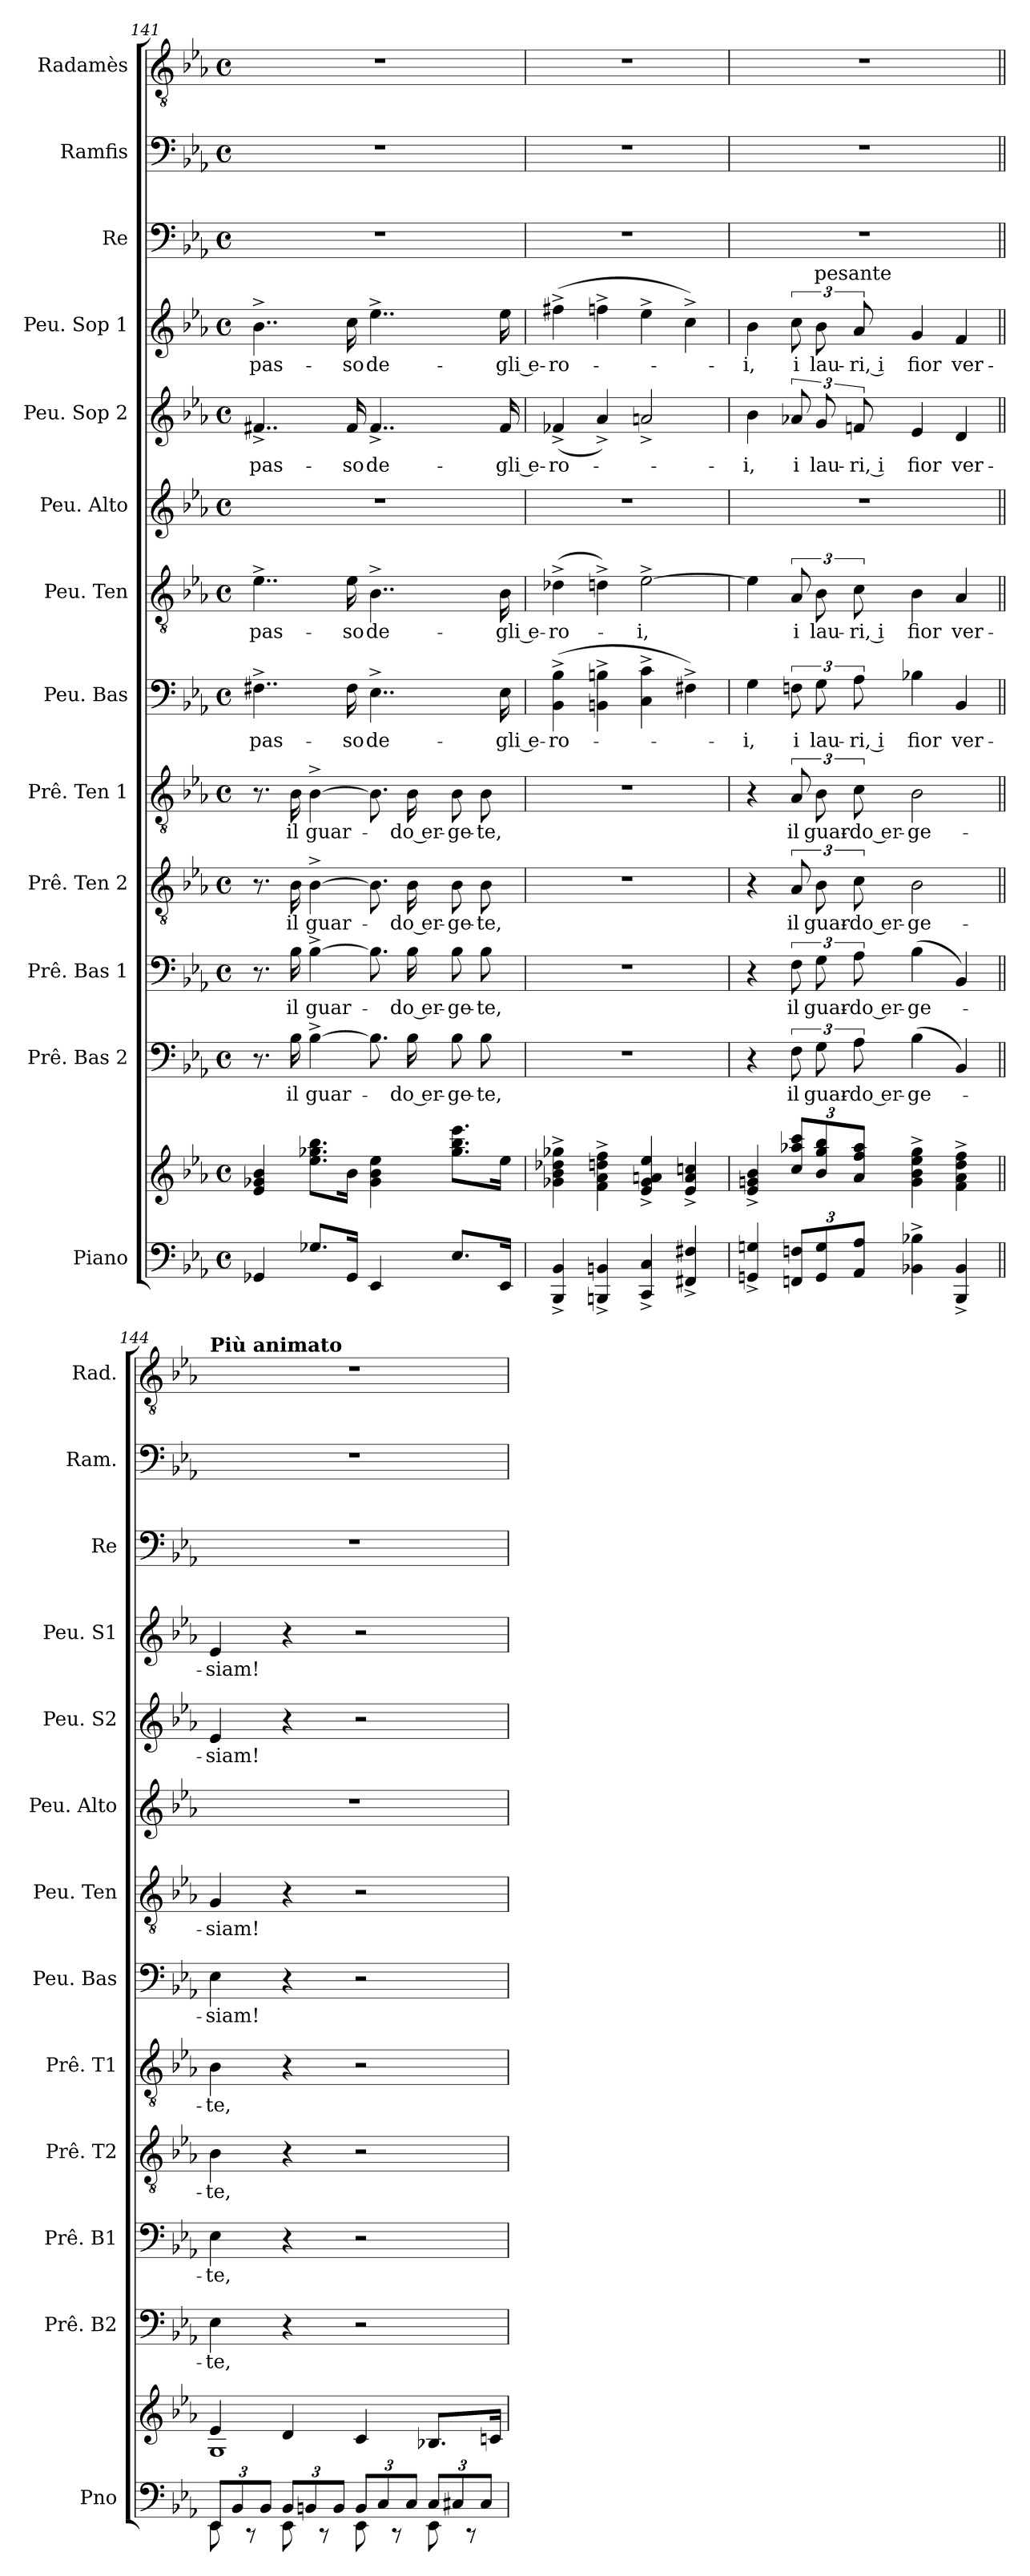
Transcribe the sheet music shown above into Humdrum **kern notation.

**kern	**kern	**dynam	**kern	**text	**kern	**text	**kern	**text	**kern	**text	**kern	**text	**kern	**text	**kern	**kern	**text	**kern	**text	**kern	**kern	**kern
*part13	*part13	*part13	*part12	*part12	*part11	*part11	*part10	*part10	*part9	*part9	*part8	*part8	*part7	*part7	*part6	*part5	*part5	*part4	*part4	*part3	*part2	*part1
*staff14	*staff13	*staff13/14	*staff12	*staff12	*staff11	*staff11	*staff10	*staff10	*staff9	*staff9	*staff8	*staff8	*staff7	*staff7	*staff6	*staff5	*staff5	*staff4	*staff4	*staff3	*staff2	*staff1
*I"Piano	*	*	*I"Prê. Bas 2	*	*I"Prê. Bas 1	*	*I"Prê. Ten 2	*	*I"Prê. Ten 1	*	*I"Peu. Bas	*	*I"Peu. Ten	*	*I"Peu. Alto	*I"Peu. Sop 2	*	*I"Peu. Sop 1	*	*I"Re	*I"Ramfis	*I"Radamès
*I'Pno	*	*	*I'Prê. B2	*	*I'Prê. B1	*	*I'Prê. T2	*	*I'Prê. T1	*	*I'Peu. Bas	*	*I'Peu. Ten	*	*I'Peu. Alto	*I'Peu. S2	*	*I'Peu. S1	*	*I'Re	*I'Ram.	*I'Rad.
*clefF4	*clefG2	*	*clefF4	*	*clefF4	*	*clefGv2	*	*clefGv2	*	*clefF4	*	*clefGv2	*	*clefG2	*clefG2	*	*clefG2	*	*clefF4	*clefF4	*clefGv2
*k[b-e-a-]	*k[b-e-a-]	*	*k[b-e-a-]	*	*k[b-e-a-]	*	*k[b-e-a-]	*	*k[b-e-a-]	*	*k[b-e-a-]	*	*k[b-e-a-]	*	*k[b-e-a-]	*k[b-e-a-]	*	*k[b-e-a-]	*	*k[b-e-a-]	*k[b-e-a-]	*k[b-e-a-]
*M4/4	*M4/4	*	*M4/4	*	*M4/4	*	*M4/4	*	*M4/4	*	*M4/4	*	*M4/4	*	*M4/4	*M4/4	*	*M4/4	*	*M4/4	*M4/4	*M4/4
*met(c)	*met(c)	*	*met(c)	*	*met(c)	*	*met(c)	*	*met(c)	*	*met(c)	*	*met(c)	*	*met(c)	*met(c)	*	*met(c)	*	*met(c)	*met(c)	*met(c)
=141	=141	=141	=141	=141	=141	=141	=141	=141	=141	=141	=141	=141	=141	=141	=141	=141	=141	=141	=141	=141	=141	=141
!	!	!	!	!	!	!	!	!	!	!	!	!LO:LY:b:color=#0055FF	!	!LO:LY:b:color=#0055FF	!	!	!LO:LY:b:color=#0055FF	!	!LO:LY:b:color=#0055FF	!	!	!
4GG-X/	4e-/ 4g-X/ 4b-/	.	8.r	.	8.r	.	8.r	.	8.r	.	4..F#X^\	pas-	4..e-^\	pas-	1r	4..f#X^/	pas-	4..b-^\	pas-	1r	1r	1r
!	!	!	!	!LO:LY:b:color=#0055FF	!	!LO:LY:b:color=#0055FF	!	!LO:LY:b:color=#0055FF	!	!LO:LY:b:color=#AA0000	!	!	!	!	!	!	!	!	!	!	!	!
.	.	.	16B-\	il	16B-\	il	16B-\	il	16B-\	il	.	.	.	.	.	.	.	.	.	.	.	.
!	!	!	!	!LO:LY:b:color=#0055FF	!	!LO:LY:b:color=#0055FF	!	!LO:LY:b:color=#0055FF	!	!LO:LY:b:color=#AA0000	!	!	!	!	!	!	!	!	!	!	!	!
8.G-X/L	8.ee-\ 8.gg-X\ 8.bb-\L	.	[4B-^\	guar-	[4B-^\	guar-	[4B-^\	guar-	[4B-^\	guar-	.	.	.	.	.	.	.	.	.	.	.	.
!	!	!	!	!	!	!	!	!	!	!	!	!LO:LY:b:color=#0055FF	!	!LO:LY:b:color=#0055FF	!	!	!LO:LY:b:color=#0055FF	!	!LO:LY:b:color=#0055FF	!	!	!
16GG-/Jk	16b-\Jk	.	.	.	.	.	.	.	.	.	16F#\	-so	16e-\	-so	.	16f#/	-so	16cc\	-so	.	.	.
!	!	!	!	!	!	!	!	!	!	!	!	!LO:LY:b:color=#0055FF	!	!LO:LY:b:color=#0055FF	!	!	!LO:LY:b:color=#0055FF	!	!LO:LY:b:color=#0055FF	!	!	!
4EE-/	4g-\ 4b-\ 4ee-\	.	8.B-\]	.	8.B-\]	.	8.B-\]	.	8.B-\]	.	4..E-^\	de-	4..B-^\	de-	.	4..f#^/	de-	4..ee-^\	de-	.	.	.
!	!	!	!	!LO:LY:b:color=#0055FF	!	!LO:LY:b:color=#0055FF	!	!LO:LY:b:color=#0055FF	!	!LO:LY:b:color=#AA0000	!	!	!	!	!	!	!	!	!	!	!	!
.	.	.	16B-\	do er-	16B-\	do er-	16B-\	do er-	16B-\	do er-	.	.	.	.	.	.	.	.	.	.	.	.
!	!	!	!	!LO:LY:b:color=#0055FF	!	!LO:LY:b:color=#0055FF	!	!LO:LY:b:color=#0055FF	!	!LO:LY:b:color=#AA0000	!	!	!	!	!	!	!	!	!	!	!	!
8.E-/L	8.gg-\ 8.bb-\ 8.eee-\L	.	8B-\	-ge-	8B-\	-ge-	8B-\	-ge-	8B-\	-ge-	.	.	.	.	.	.	.	.	.	.	.	.
!	!	!	!	!LO:LY:b:color=#0055FF	!	!LO:LY:b:color=#0055FF	!	!LO:LY:b:color=#0055FF	!	!LO:LY:b:color=#AA0000	!	!	!	!	!	!	!	!	!	!	!	!
.	.	.	8B-\	-te,	8B-\	-te,	8B-\	-te,	8B-\	-te,	.	.	.	.	.	.	.	.	.	.	.	.
!	!	!	!	!	!	!	!	!	!	!	!	!LO:LY:b:color=#0055FF	!	!LO:LY:b:color=#0055FF	!	!	!LO:LY:b:color=#0055FF	!	!LO:LY:b:color=#0055FF	!	!	!
16EE-/Jk	16ee-\Jk	.	.	.	.	.	.	.	.	.	16E-\	gli e-	16B-\	gli e-	.	16f#/	gli e-	16ee-\	gli e-	.	.	.
!!LO:PB:g=z
=142	=142	=142	=142	=142	=142	=142	=142	=142	=142	=142	=142	=142	=142	=142	=142	=142	=142	=142	=142	=142	=142	=142
!	!	!	!	!	!	!	!	!	!	!	!	!LO:LY:b:color=#0055FF	!	!LO:LY:b:color=#0055FF	!	!	!LO:LY:b:color=#0055FF	!	!LO:LY:b:color=#0055FF	!	!	!
4BBB-/^ 4BB-/^	4g-X\^ 4b-\^ 4dd-X\^ 4gg-X\^	.	1r	.	1r	.	1r	.	1r	.	(>4BB-\^ 4B-\^	-ro-	(>4d-X^\	-ro-	1r	(<4f-X^/	-ro-	(>4ff#X^\	-ro-	1r	1r	1r
4BBBn/^ 4BBn/^	4f\^ 4a-\^ 4ddn\^ 4ff\^	.	.	.	.	.	.	.	.	.	4BBn\^ 4Bn\^	.	4dn^\)	.	.	4a-^/)	.	4ffn^\	.	.	.	.
!	!	!	!	!	!	!	!	!	!	!	!	!	!	!LO:LY:b:color=#0055FF	!	!	!	!	!	!	!	!
4CC/^ 4C/^	4e-/^ 4g-/^ 4an/^ 4ee-/^	.	.	.	.	.	.	.	.	.	4C\^ 4c\^	.	[2e-^\	-i,	.	2an^/	.	4ee-^\	.	.	.	.
4FF#X/^ 4F#X/^	4e-/^ 4a/^ 4ccn/^	.	.	.	.	.	.	.	.	.	4F#X^\)	.	.	.	.	.	.	4cc^\)	.	.	.	.
=143	=143	=143	=143	=143	=143	=143	=143	=143	=143	=143	=143	=143	=143	=143	=143	=143	=143	=143	=143	=143	=143	=143
!	!	!	!	!	!	!	!	!	!	!	!	!LO:LY:b:color=#0055FF	!	!	!	!	!LO:LY:b:color=#0055FF	!	!LO:LY:b:color=#0055FF	!	!	!
4GGn/^ 4Gn/^	4e-/^ 4gn/^ 4b-/^	.	4r	.	4r	.	4r	.	4r	.	4G\	-i,	4e-\]	.	1r	4b-\	-i,	4b-\	-i,	1r	1r	1r
*Xbrackettup	*Xbrackettup	*	*	*	*	*	*	*	*	*	*	*	*	*	*	*	*	*	*	*	*	*
!	!	!	!	!LO:LY:b:color=#0055FF	!	!LO:LY:b:color=#0055FF	!	!LO:LY:b:color=#0055FF	!	!LO:LY:b:color=#AA0000	!	!LO:LY:b:color=#0055FF	!	!LO:LY:b:color=#0055FF	!	!	!LO:LY:b:color=#0055FF	!	!LO:LY:b:color=#0055FF	!	!	!
12FFn/ 12Fn/L	12cc/ 12aa-X/ 12ccc/L	.	12F\	il	12F\	il	12A-/	il	12A-/	il	12Fn\	i	12A-/	i	.	12a-X/	i	12cc\	i	.	.	.
!	!	!	!	!	!	!	!	!	!	!	!	!	!	!	!	!	!	!LO:TX:a:t=pesante	!	!	!	!
!	!	!	!	!LO:LY:b:color=#0055FF	!	!LO:LY:b:color=#0055FF	!	!LO:LY:b:color=#0055FF	!	!LO:LY:b:color=#AA0000	!	!LO:LY:b:color=#0055FF	!	!LO:LY:b:color=#0055FF	!	!	!LO:LY:b:color=#0055FF	!	!LO:LY:b:color=#0055FF	!	!	!
12GG/ 12G/	12b-/ 12gg/ 12bb-/	.	12G\	guar-	12G\	guar-	12B-\	guar-	12B-\	guar-	12G\	lau-	12B-\	lau-	.	12g/	lau-	12b-\	lau-	.	.	.
!	!	!	!	!LO:LY:b:color=#0055FF	!	!LO:LY:b:color=#0055FF	!	!LO:LY:b:color=#0055FF	!	!LO:LY:b:color=#AA0000	!	!LO:LY:b:color=#0055FF	!	!LO:LY:b:color=#0055FF	!	!	!LO:LY:b:color=#0055FF	!	!LO:LY:b:color=#0055FF	!	!	!
12AA-/ 12A-/J	12a-/ 12ff/ 12aa-/J	.	12A-\	do er-	12A-\	do er-	12c\	do er-	12c\	do er-	12A-\	ri, i	12c\	ri, i	.	12fn/	ri, i	12a-/	ri, i	.	.	.
!	!	!	!	!LO:LY:b:color=#0055FF	!	!LO:LY:b:color=#0055FF	!	!LO:LY:b:color=#0055FF	!	!LO:LY:b:color=#AA0000	!	!LO:LY:b:color=#0055FF	!	!LO:LY:b:color=#0055FF	!	!	!LO:LY:b:color=#0055FF	!	!LO:LY:b:color=#0055FF	!	!	!
4BB-X\^ 4B-X\^	4g\^ 4b-\^ 4ee-\^ 4gg\^	.	(>4B-\	-ge-	(>4B-\	-ge-	2B-\	-ge-	2B-\	-ge-	4B-X\	fior	4B-\	fior	.	4e-/	fior	4g/	fior	.	.	.
!	!	!	!	!	!	!	!	!	!	!	!	!LO:LY:b:color=#0055FF	!	!LO:LY:b:color=#0055FF	!	!	!LO:LY:b:color=#0055FF	!	!LO:LY:b:color=#0055FF	!	!	!
4BBB-/^ 4BB-/^	4f\^ 4a-\^ 4dd\^ 4ff\^	.	4BB-/)	.	4BB-/)	.	.	.	.	.	4BB-/	ver-	4A-/	ver-	.	4d/	ver-	4f/	ver-	.	.	.
=144||	=144||	=144||	=144||	=144||	=144||	=144||	=144||	=144||	=144||	=144||	=144||	=144||	=144||	=144||	=144||	=144||	=144||	=144||	=144||	=144||	=144||	=144||
!!LO:REH:place=s1:a:fs=18:t=L
*	*	*	*	*	*	*	*	*	*	*	*	*	*	*	*	*	*	*	*	*	*	*MM132
*^	*^	*	*	*	*	*	*	*	*	*	*	*	*	*	*	*	*	*	*	*	*	*
!	!	!	!	!	!	!	!	!	!	!	!	!	!	!	!	!	!	!	!	!	!	!	!	!LO:TX:a:B:t=Più animato
!	!	!	!	!LO:DY:a=2	!	!LO:LY:b:color=#0055FF	!	!LO:LY:b:color=#0055FF	!	!LO:LY:b:color=#0055FF	!	!LO:LY:b:color=#AA0000	!	!LO:LY:b:color=#0055FF	!	!LO:LY:b:color=#0055FF	!	!	!LO:LY:b:color=#0055FF	!	!LO:LY:b:color=#0055FF	!	!	!
!	!	!	!	!LO:DY:n=1:a	!	!	!	!	!	!	!	!	!	!	!	!	!	!	!	!	!	!	!	!
12EE-/L	8EE-\	4e-/	1G	p mf	4E-\	-te,	4E-\	-te,	4B-\	-te,	4B-\	-te,	4E-\	-siam!	4G/	-siam!	1r	4e-/	-siam!	4e-/	-siam!	1r	1r	1r
12BB-/	.	.	.	.	.	.	.	.	.	.	.	.	.	.	.	.	.	.	.	.	.	.	.	.
.	8r	.	.	.	.	.	.	.	.	.	.	.	.	.	.	.	.	.	.	.	.	.	.	.
12BB-/J	.	.	.	.	.	.	.	.	.	.	.	.	.	.	.	.	.	.	.	.	.	.	.	.
12BB-/L	8EE-\	4d/	.	.	4r	.	4r	.	4r	.	4r	.	4r	.	4r	.	.	4r	.	4r	.	.	.	.
12BBn/	.	.	.	.	.	.	.	.	.	.	.	.	.	.	.	.	.	.	.	.	.	.	.	.
.	8r	.	.	.	.	.	.	.	.	.	.	.	.	.	.	.	.	.	.	.	.	.	.	.
12BB/J	.	.	.	.	.	.	.	.	.	.	.	.	.	.	.	.	.	.	.	.	.	.	.	.
12BB/L	8EE-\	4c/	.	.	2r	.	2r	.	2r	.	2r	.	2r	.	2r	.	.	2r	.	2r	.	.	.	.
12C/	.	.	.	.	.	.	.	.	.	.	.	.	.	.	.	.	.	.	.	.	.	.	.	.
.	8r	.	.	.	.	.	.	.	.	.	.	.	.	.	.	.	.	.	.	.	.	.	.	.
12C/J	.	.	.	.	.	.	.	.	.	.	.	.	.	.	.	.	.	.	.	.	.	.	.	.
12C/L	8EE-\	8.B-X/L	.	.	.	.	.	.	.	.	.	.	.	.	.	.	.	.	.	.	.	.	.	.
12C#X/	.	.	.	.	.	.	.	.	.	.	.	.	.	.	.	.	.	.	.	.	.	.	.	.
.	8r	.	.	.	.	.	.	.	.	.	.	.	.	.	.	.	.	.	.	.	.	.	.	.
12C#/J	.	.	.	.	.	.	.	.	.	.	.	.	.	.	.	.	.	.	.	.	.	.	.	.
.	.	16cn/Jk	.	.	.	.	.	.	.	.	.	.	.	.	.	.	.	.	.	.	.	.	.	.
*v	*v	*	*	*	*	*	*	*	*	*	*	*	*	*	*	*	*	*	*	*	*	*	*	*
*	*v	*v	*	*	*	*	*	*	*	*	*	*	*	*	*	*	*	*	*	*	*	*	*
=	=	=	=	=	=	=	=	=	=	=	=	=	=	=	=	=	=	=	=	=	=	=
*-	*-	*-	*-	*-	*-	*-	*-	*-	*-	*-	*-	*-	*-	*-	*-	*-	*-	*-	*-	*-	*-	*-
